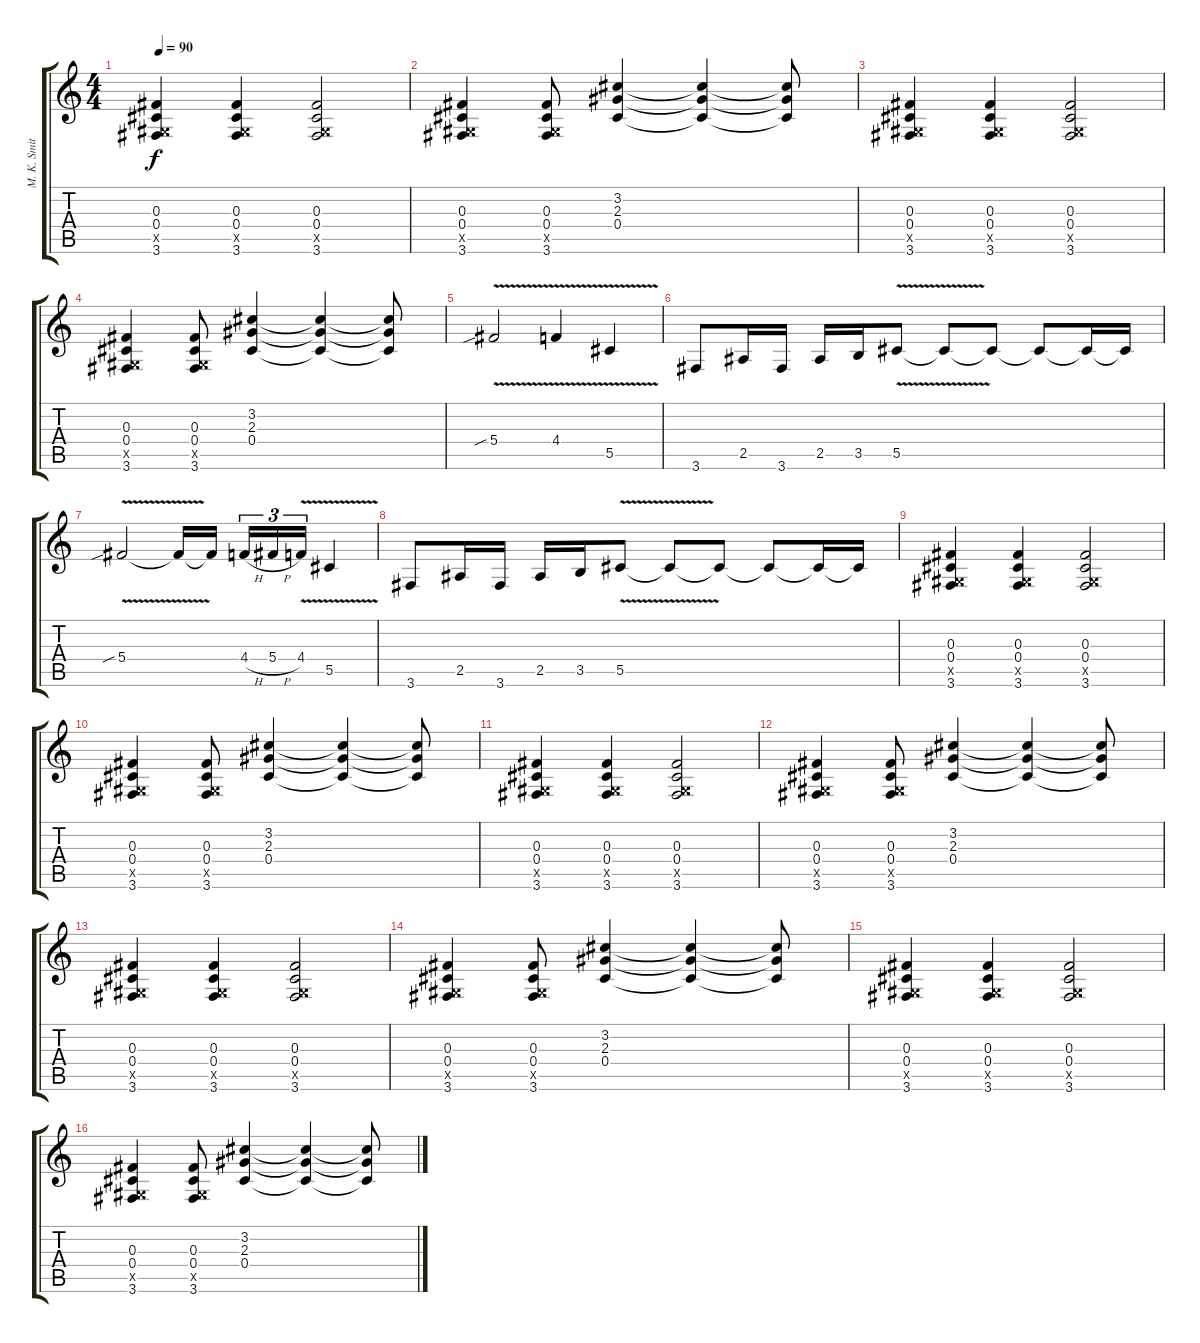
\track ("M. K. Smith" "M. K. Smit") {instrument distortionguitar}
\staff {score tabs}
\tuning (Eb4 Bb3 Gb3 Db3 Ab2 Eb2) {hide}
\ts (4 4)
\tempo 90
\clef g2
\ks c
(0.3 0.4 0.5{x} 3.6).4{dy f} (0.3 0.4 0.5{x} 3.6).4 (0.3 0.4 0.5{x} 3.6).2 |
(0.3 0.4 0.5{x} 3.6).4 (0.3 0.4 0.5{x} 3.6).8 (3.2 2.3 0.4).4 (3.2{t} 2.3{t} 0.4{t}).4 (3.2{t} 2.3{t} 0.4{t}).8 |
(0.3 0.4 0.5{x} 3.6).4 (0.3 0.4 0.5{x} 3.6).4 (0.3 0.4 0.5{x} 3.6).2 |
(0.3 0.4 0.5{x} 3.6).4 (0.3 0.4 0.5{x} 3.6).8 (3.2 2.3 0.4).4 (3.2{t} 2.3{t} 0.4{t}).4 (3.2{t} 2.3{t} 0.4{t}).8 |
5.4{v sib}.2 4.4{v}.4 5.5{v}.4 |
3.6.8 2.5.16 3.6.16 2.5.16 3.5.16 5.5{v}.8 5.5{t}.8 5.5{t}.8 5.5{t}.8 5.5{t}.16 5.5{t}.16 |
5.4{v sib}.2 5.4{t}.16 5.4{t}.16{beam splitsecondary} 4.4{h}.16{tu (3 2)} 5.4{h}.16{tu (3 2)} 4.4{v}.16{tu (3 2)} 5.5{v}.4 |
3.6.8 2.5.16 3.6.16 2.5.16 3.5.16 5.5{v}.8 5.5{t}.8 5.5{t}.8 5.5{t}.8 5.5{t}.16 5.5{t}.16 |
(0.3 0.4 0.5{x} 3.6).4 (0.3 0.4 0.5{x} 3.6).4 (0.3 0.4 0.5{x} 3.6).2 |
(0.3 0.4 0.5{x} 3.6).4 (0.3 0.4 0.5{x} 3.6).8 (3.2 2.3 0.4).4 (3.2{t} 2.3{t} 0.4{t}).4 (3.2{t} 2.3{t} 0.4{t}).8 |
(0.3 0.4 0.5{x} 3.6).4 (0.3 0.4 0.5{x} 3.6).4 (0.3 0.4 0.5{x} 3.6).2 |
(0.3 0.4 0.5{x} 3.6).4 (0.3 0.4 0.5{x} 3.6).8 (3.2 2.3 0.4).4 (3.2{t} 2.3{t} 0.4{t}).4 (3.2{t} 2.3{t} 0.4{t}).8 |
(0.3 0.4 0.5{x} 3.6).4 (0.3 0.4 0.5{x} 3.6).4 (0.3 0.4 0.5{x} 3.6).2 |
(0.3 0.4 0.5{x} 3.6).4 (0.3 0.4 0.5{x} 3.6).8 (3.2 2.3 0.4).4 (3.2{t} 2.3{t} 0.4{t}).4 (3.2{t} 2.3{t} 0.4{t}).8 |
(0.3 0.4 0.5{x} 3.6).4 (0.3 0.4 0.5{x} 3.6).4 (0.3 0.4 0.5{x} 3.6).2 |
(0.3 0.4 0.5{x} 3.6).4 (0.3 0.4 0.5{x} 3.6).8 (3.2 2.3 0.4).4 (3.2{t} 2.3{t} 0.4{t}).4 (3.2{t} 2.3{t} 0.4{t}).8
